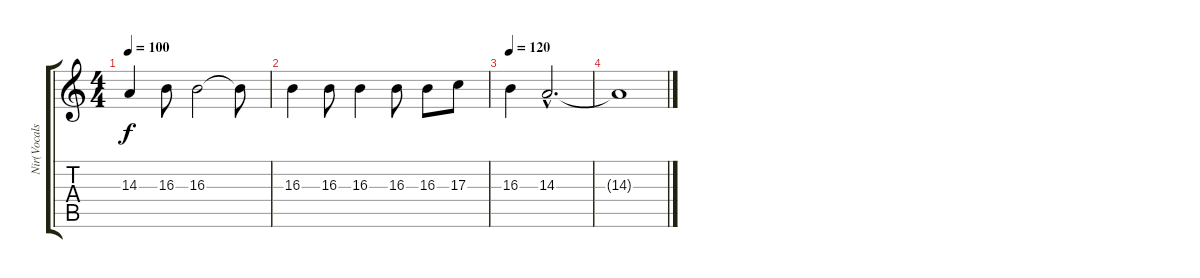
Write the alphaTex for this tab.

\track ("Nir(Vocals)" "Nir(Vocals") {instrument flute}
\staff {score tabs}
\tuning (E4 B3 G3 D3 A2 E2) {hide}
\ts (4 4)
\tempo 100
\clef g2
\ks c
14.3.4{dy f} 16.3.8 16.3.2 16.3{t}.8 |
16.3.4 16.3.8 16.3.4 16.3.8 16.3.8 17.3.8 |
\tempo 120
16.3.4 14.3{hac}.2{d} |
14.3{t}.1
